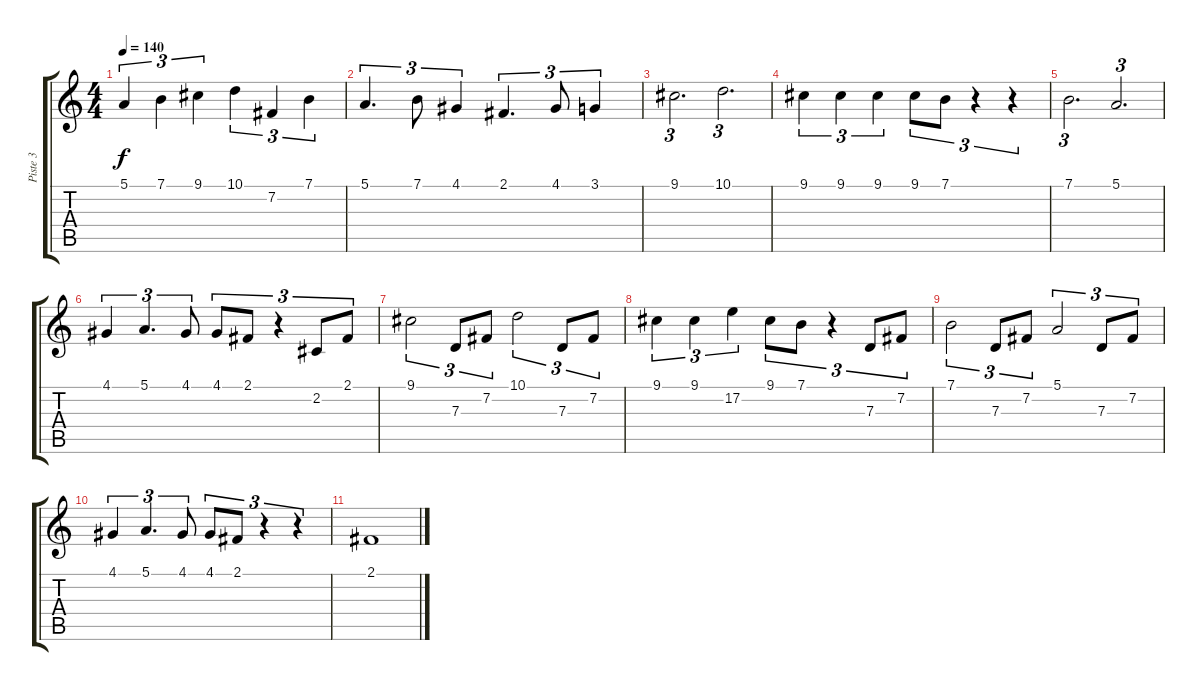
\track ("Piste 3" "Piste 3") {instrument violin}
\staff {score tabs}
\tuning (E4 B3 G3 D3 A2 E2) {hide}
\ts (4 4)
\tempo 140
\clef g2
\ks c
5.1.4{tu (3 2) dy f} 7.1.4{tu (3 2)} 9.1.4{tu (3 2)} 10.1.4{tu (3 2)} 7.2.4{tu (3 2)} 7.1.4{tu (3 2)} |
5.1.4{d tu (3 2)} 7.1.8{tu (3 2)} 4.1.4{tu (3 2)} 2.1.4{d tu (3 2)} 4.1.8{tu (3 2)} 3.1.4{tu (3 2)} |
9.1.2{d tu (3 2)} 10.1.2{d tu (3 2)} |
9.1.4{tu (3 2)} 9.1.4{tu (3 2)} 9.1.4{tu (3 2)} 9.1.8{tu (3 2)} 7.1.8{tu (3 2)} r.4{tu (3 2)} r.4{tu (3 2)} |
7.1.2{d tu (3 2)} 5.1.2{d tu (3 2)} |
4.1.4{tu (3 2)} 5.1.4{d tu (3 2)} 4.1.8{tu (3 2)} 4.1.8{tu (3 2)} 2.1.8{tu (3 2)} r.4{tu (3 2)} 2.2.8{tu (3 2)} 2.1.8{tu (3 2)} |
9.1.2{tu (3 2)} 7.3.8{tu (3 2)} 7.2.8{tu (3 2)} 10.1.2{tu (3 2)} 7.3.8{tu (3 2)} 7.2.8{tu (3 2)} |
9.1.4{tu (3 2)} 9.1.4{tu (3 2)} 17.2.4{tu (3 2)} 9.1.8{tu (3 2)} 7.1.8{tu (3 2)} r.4{tu (3 2)} 7.3.8{tu (3 2)} 7.2.8{tu (3 2)} |
7.1.2{tu (3 2)} 7.3.8{tu (3 2)} 7.2.8{tu (3 2)} 5.1.2{tu (3 2)} 7.3.8{tu (3 2)} 7.2.8{tu (3 2)} |
4.1.4{tu (3 2)} 5.1.4{d tu (3 2)} 4.1.8{tu (3 2)} 4.1.8{tu (3 2)} 2.1.8{tu (3 2)} r.4{tu (3 2)} r.4{tu (3 2)} |
2.1.1
